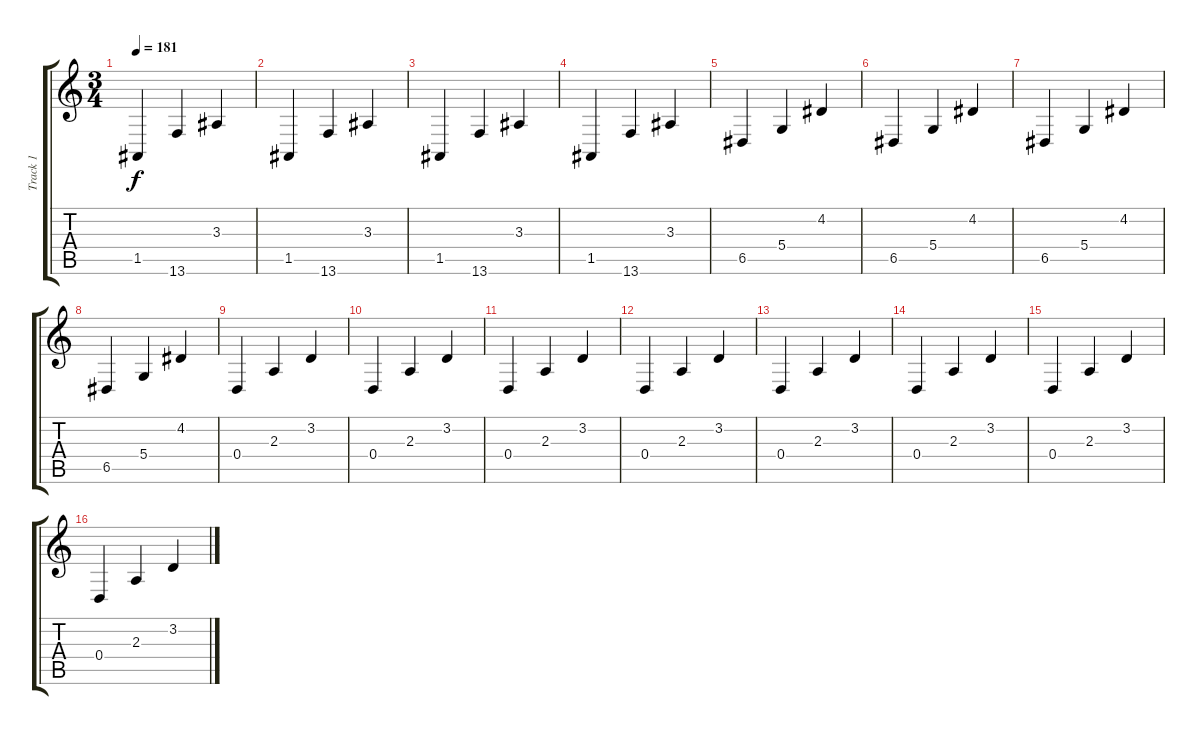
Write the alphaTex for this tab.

\track ("Track 1" "Track 1") {instrument acousticgrandpiano}
\staff {score tabs}
\tuning (E4 B3 G3 D3 A2 E2) {hide}
\ts (3 4)
\tempo 181
\clef g2
\ks c
1.5.4{dy f} 13.6.4 3.3.4 |
1.5.4 13.6.4 3.3.4 |
1.5.4 13.6.4 3.3.4 |
1.5.4 13.6.4 3.3.4 |
6.5.4 5.4.4 4.2.4 |
6.5.4 5.4.4 4.2.4 |
6.5.4 5.4.4 4.2.4 |
6.5.4 5.4.4 4.2.4 |
0.4.4 2.3.4 3.2.4 |
0.4.4 2.3.4 3.2.4 |
0.4.4 2.3.4 3.2.4 |
0.4.4 2.3.4 3.2.4 |
0.4.4 2.3.4 3.2.4 |
0.4.4 2.3.4 3.2.4 |
0.4.4 2.3.4 3.2.4 |
0.4.4 2.3.4 3.2.4
